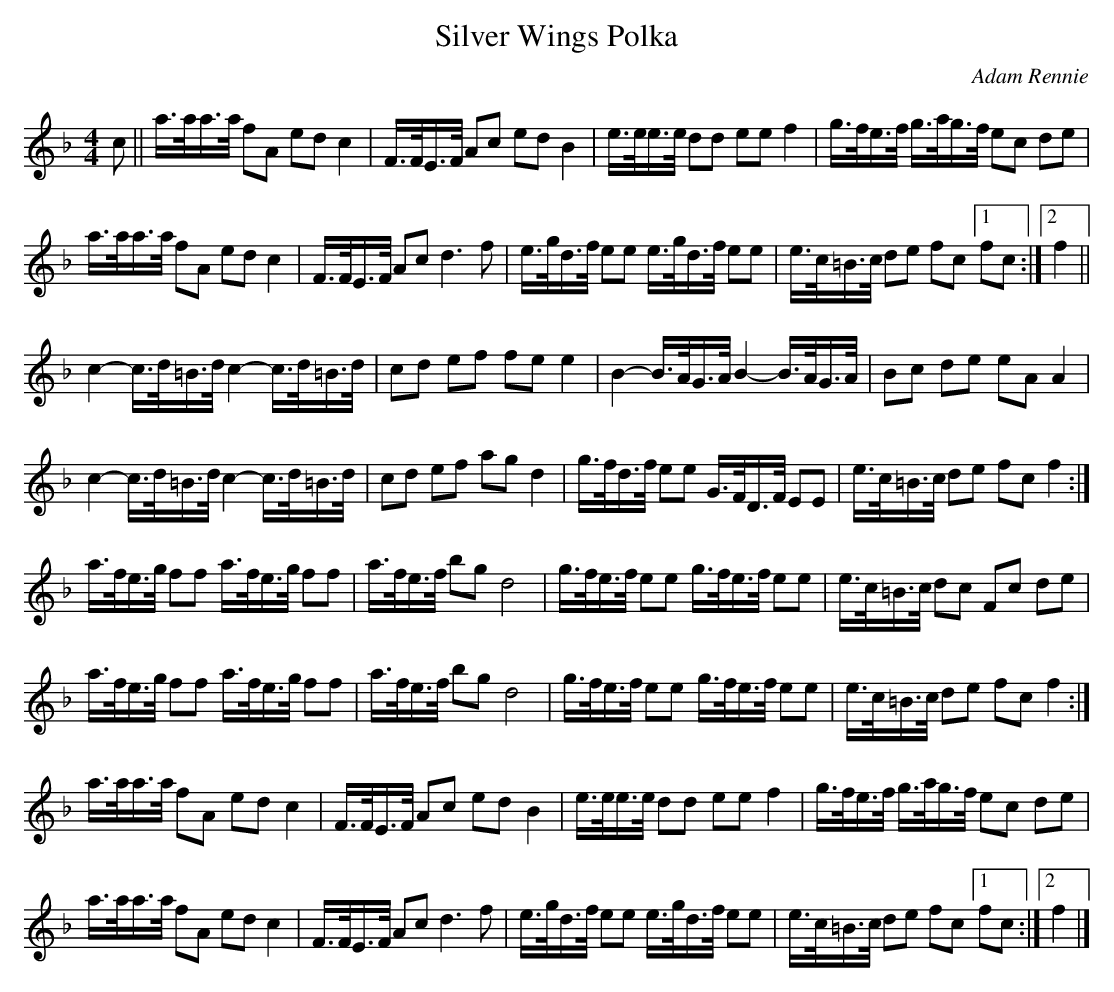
X:1
T:Silver Wings Polka
C:Adam Rennie
M:4/4
L:1/16
K:F
c2||\
a>aa>a f2A2    e2d2   c4     |F>FE>F  A2c2   e2d2    B4   |\
e>ee>e d2d2    e2e2   f4     |g>fe>f  g>ag>f e2c2    d2e2 |
a>aa>a f2A2    e2d2   c4     |F>FE>F  A2c2   d6      f2   |\
e>gd>f e2e2    e>gd>f e2e2   |e>c=B>c d2e2   f2c2 [1 f2c2:|\
                                                  [2 f4  ||
c4-    c>d=B>d c4-    c>d=B>d|c2d2    e2f2   f2e2    e4   |\
B4-    B>AG>A  B4-    B>AG>A |B2c2    d2e2   e2A2    A4   |
c4-    c>d=B>d c4-    c>d=B>d|c2d2    e2f2   a2g2    d4   |\
g>fd>f e2e2    G>FD>F E2E2   |e>c=B>c d2e2   f2c2    f4  :|
a>fe>g f2f2    a>fe>g f2f2   |a>fe>f  b2g2   d8           |\
g>fe>f e2e2    g>fe>f e2e2   |e>c=B>c d2c2   F2c2    d2e2 |
a>fe>g f2f2    a>fe>g f2f2   |a>fe>f  b2g2   d8           |\
g>fe>f e2e2    g>fe>f e2e2   |e>c=B>c d2e2   f2c2    f4  :|
a>aa>a f2A2    e2d2   c4     |F>FE>F  A2c2   e2d2    B4   |\
e>ee>e d2d2    e2e2   f4     |g>fe>f  g>ag>f e2c2    d2e2 |
a>aa>a f2A2    e2d2   c4     |F>FE>F  A2c2   d6        f2 |\
e>gd>f e2e2    e>gd>f e2e2   |e>c=B>c d2e2   f2c2 [1 f2c2:|\
                                                  [2 f4  |]
